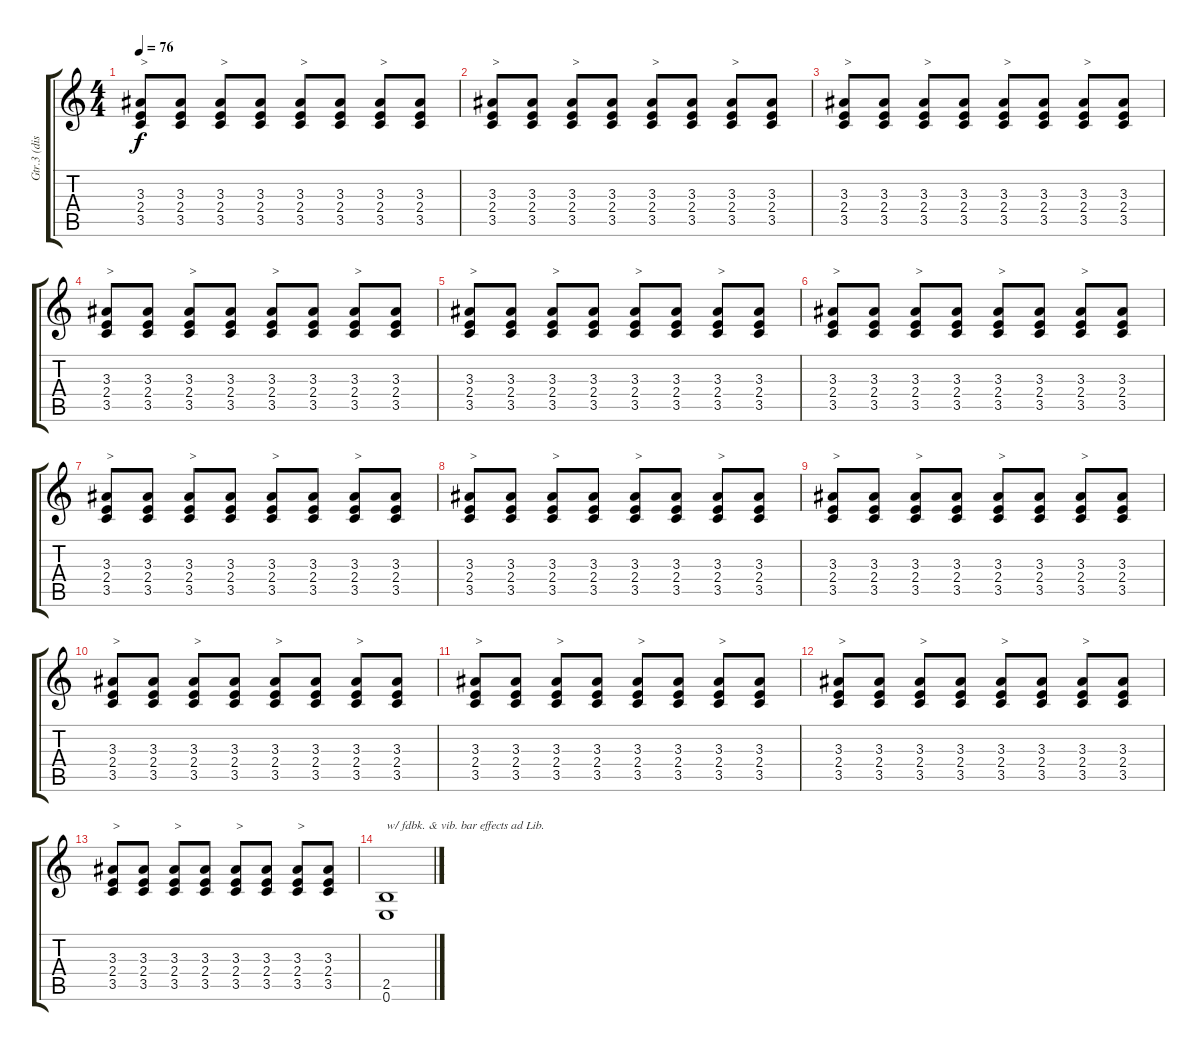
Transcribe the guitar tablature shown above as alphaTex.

\track ("Gtr.3 (dist.)" "Gtr.3 (dis") {instrument distortionguitar}
\staff {score tabs}
\tuning (E4 B3 G3 D3 A2 E2) {hide}
\ts (4 4)
\tempo 76
\clef g2
\ks c
(3.3 2.4 3.5).8{txt ">" dy f} (3.3 2.4 3.5).8 (3.3 2.4 3.5).8{txt ">"} (3.3 2.4 3.5).8 (3.3 2.4 3.5).8{txt ">"} (3.3 2.4 3.5).8 (3.3 2.4 3.5).8{txt ">"} (3.3 2.4 3.5).8 |
(3.3 2.4 3.5).8{txt ">"} (3.3 2.4 3.5).8 (3.3 2.4 3.5).8{txt ">"} (3.3 2.4 3.5).8 (3.3 2.4 3.5).8{txt ">"} (3.3 2.4 3.5).8 (3.3 2.4 3.5).8{txt ">"} (3.3 2.4 3.5).8 |
(3.3 2.4 3.5).8{txt ">"} (3.3 2.4 3.5).8 (3.3 2.4 3.5).8{txt ">"} (3.3 2.4 3.5).8 (3.3 2.4 3.5).8{txt ">"} (3.3 2.4 3.5).8 (3.3 2.4 3.5).8{txt ">"} (3.3 2.4 3.5).8 |
(3.3 2.4 3.5).8{txt ">"} (3.3 2.4 3.5).8 (3.3 2.4 3.5).8{txt ">"} (3.3 2.4 3.5).8 (3.3 2.4 3.5).8{txt ">"} (3.3 2.4 3.5).8 (3.3 2.4 3.5).8{txt ">"} (3.3 2.4 3.5).8 |
(3.3 2.4 3.5).8{txt ">"} (3.3 2.4 3.5).8 (3.3 2.4 3.5).8{txt ">"} (3.3 2.4 3.5).8 (3.3 2.4 3.5).8{txt ">"} (3.3 2.4 3.5).8 (3.3 2.4 3.5).8{txt ">"} (3.3 2.4 3.5).8 |
(3.3 2.4 3.5).8{txt ">"} (3.3 2.4 3.5).8 (3.3 2.4 3.5).8{txt ">"} (3.3 2.4 3.5).8 (3.3 2.4 3.5).8{txt ">"} (3.3 2.4 3.5).8 (3.3 2.4 3.5).8{txt ">"} (3.3 2.4 3.5).8 |
(3.3 2.4 3.5).8{txt ">"} (3.3 2.4 3.5).8 (3.3 2.4 3.5).8{txt ">"} (3.3 2.4 3.5).8 (3.3 2.4 3.5).8{txt ">"} (3.3 2.4 3.5).8 (3.3 2.4 3.5).8{txt ">"} (3.3 2.4 3.5).8 |
(3.3 2.4 3.5).8{txt ">"} (3.3 2.4 3.5).8 (3.3 2.4 3.5).8{txt ">"} (3.3 2.4 3.5).8 (3.3 2.4 3.5).8{txt ">"} (3.3 2.4 3.5).8 (3.3 2.4 3.5).8{txt ">"} (3.3 2.4 3.5).8 |
(3.3 2.4 3.5).8{txt ">"} (3.3 2.4 3.5).8 (3.3 2.4 3.5).8{txt ">"} (3.3 2.4 3.5).8 (3.3 2.4 3.5).8{txt ">"} (3.3 2.4 3.5).8 (3.3 2.4 3.5).8{txt ">"} (3.3 2.4 3.5).8 |
(3.3 2.4 3.5).8{txt ">"} (3.3 2.4 3.5).8 (3.3 2.4 3.5).8{txt ">"} (3.3 2.4 3.5).8 (3.3 2.4 3.5).8{txt ">"} (3.3 2.4 3.5).8 (3.3 2.4 3.5).8{txt ">"} (3.3 2.4 3.5).8 |
(3.3 2.4 3.5).8{txt ">"} (3.3 2.4 3.5).8 (3.3 2.4 3.5).8{txt ">"} (3.3 2.4 3.5).8 (3.3 2.4 3.5).8{txt ">"} (3.3 2.4 3.5).8 (3.3 2.4 3.5).8{txt ">"} (3.3 2.4 3.5).8 |
(3.3 2.4 3.5).8{txt ">"} (3.3 2.4 3.5).8 (3.3 2.4 3.5).8{txt ">"} (3.3 2.4 3.5).8 (3.3 2.4 3.5).8{txt ">"} (3.3 2.4 3.5).8 (3.3 2.4 3.5).8{txt ">"} (3.3 2.4 3.5).8 |
(3.3 2.4 3.5).8{txt ">"} (3.3 2.4 3.5).8 (3.3 2.4 3.5).8{txt ">"} (3.3 2.4 3.5).8 (3.3 2.4 3.5).8{txt ">"} (3.3 2.4 3.5).8 (3.3 2.4 3.5).8{txt ">"} (3.3 2.4 3.5).8 |
(2.5 0.6).1{txt "w/ fdbk. & vib. bar effects ad Lib."}
